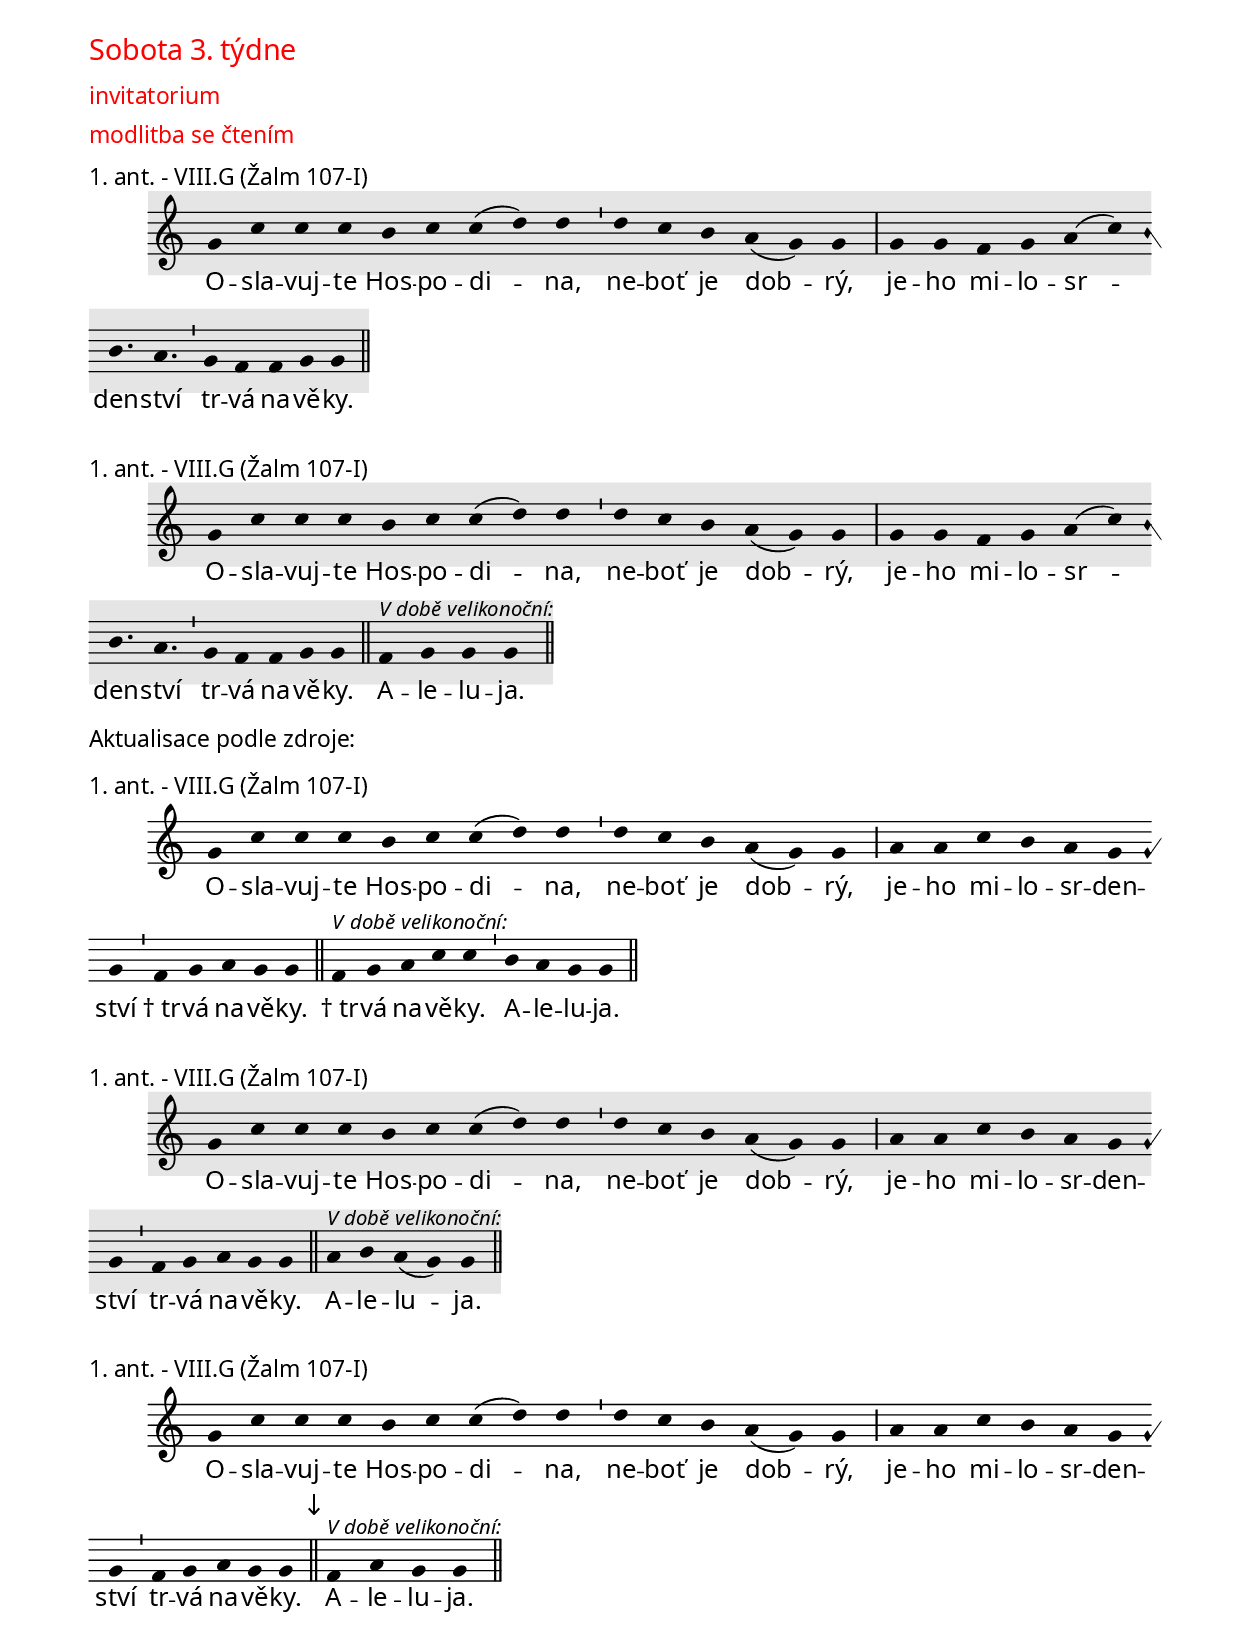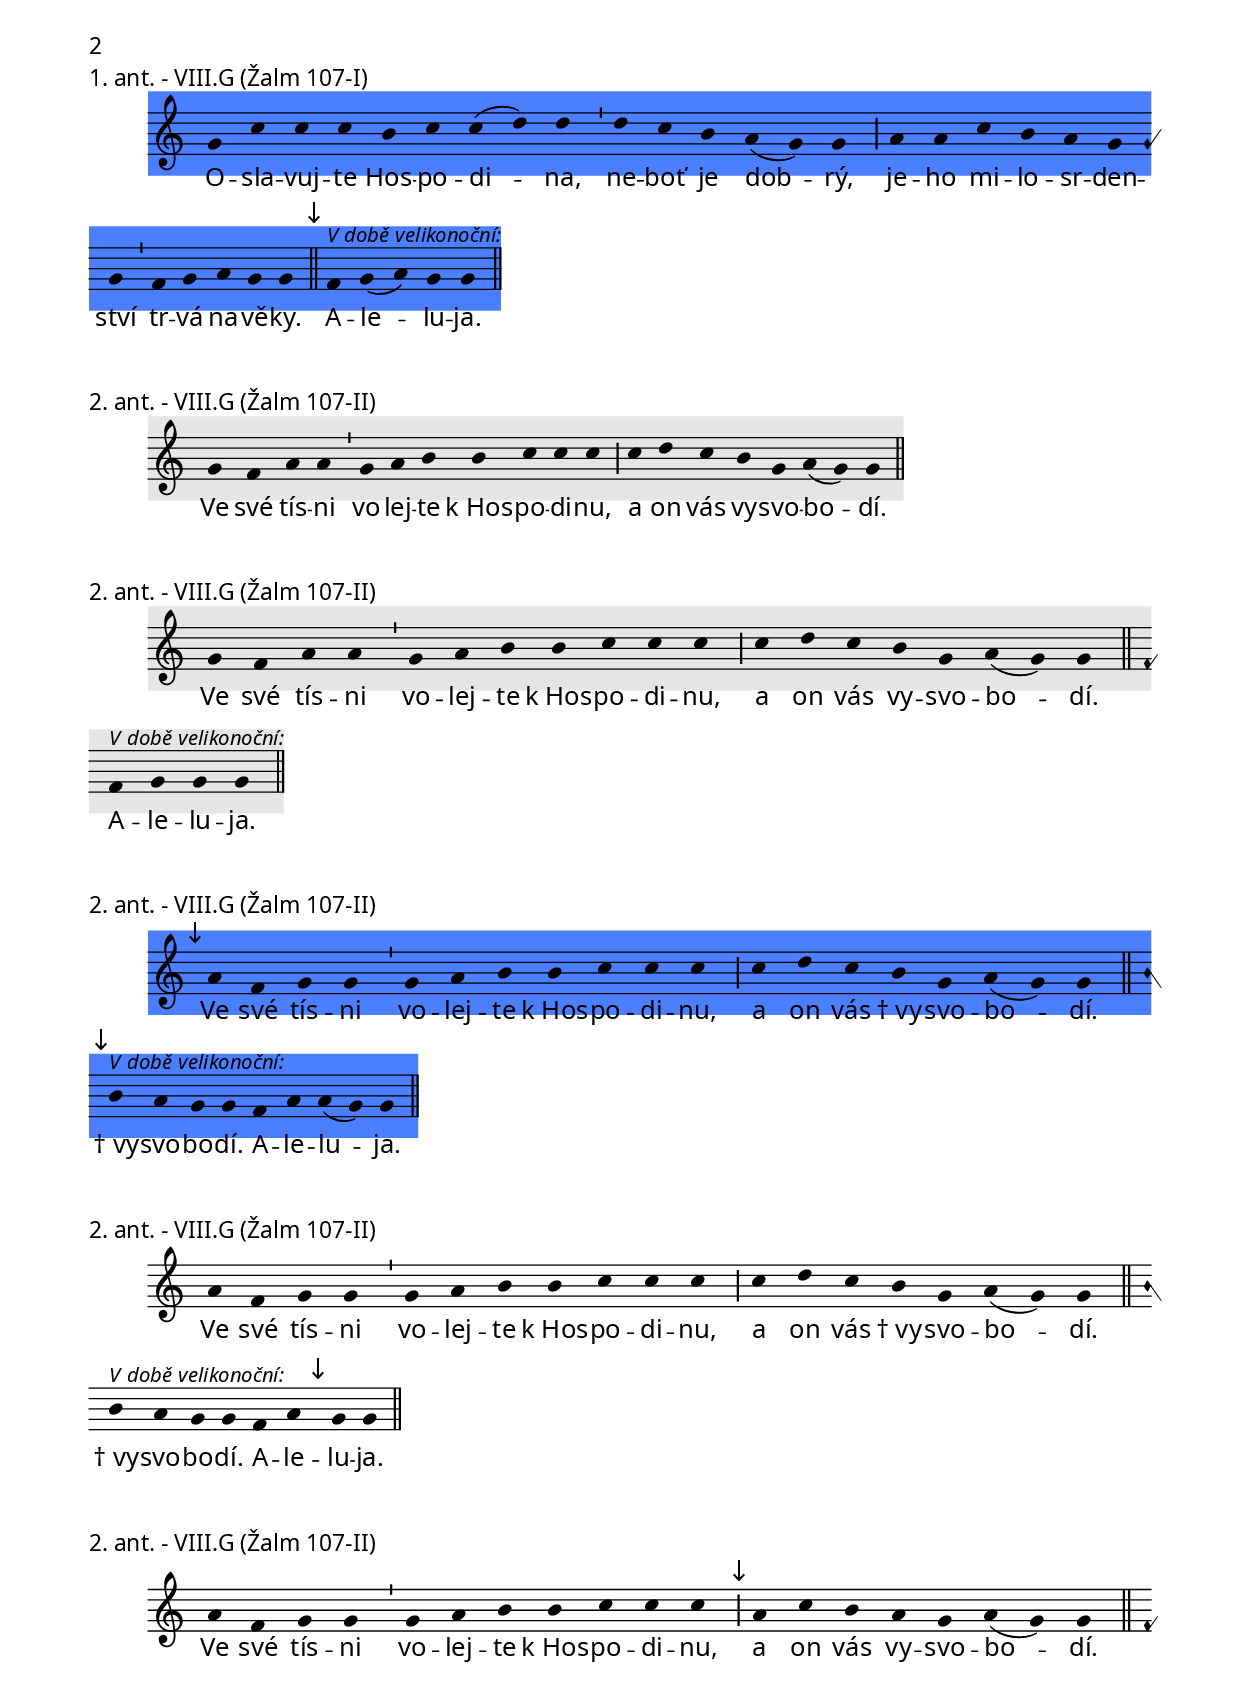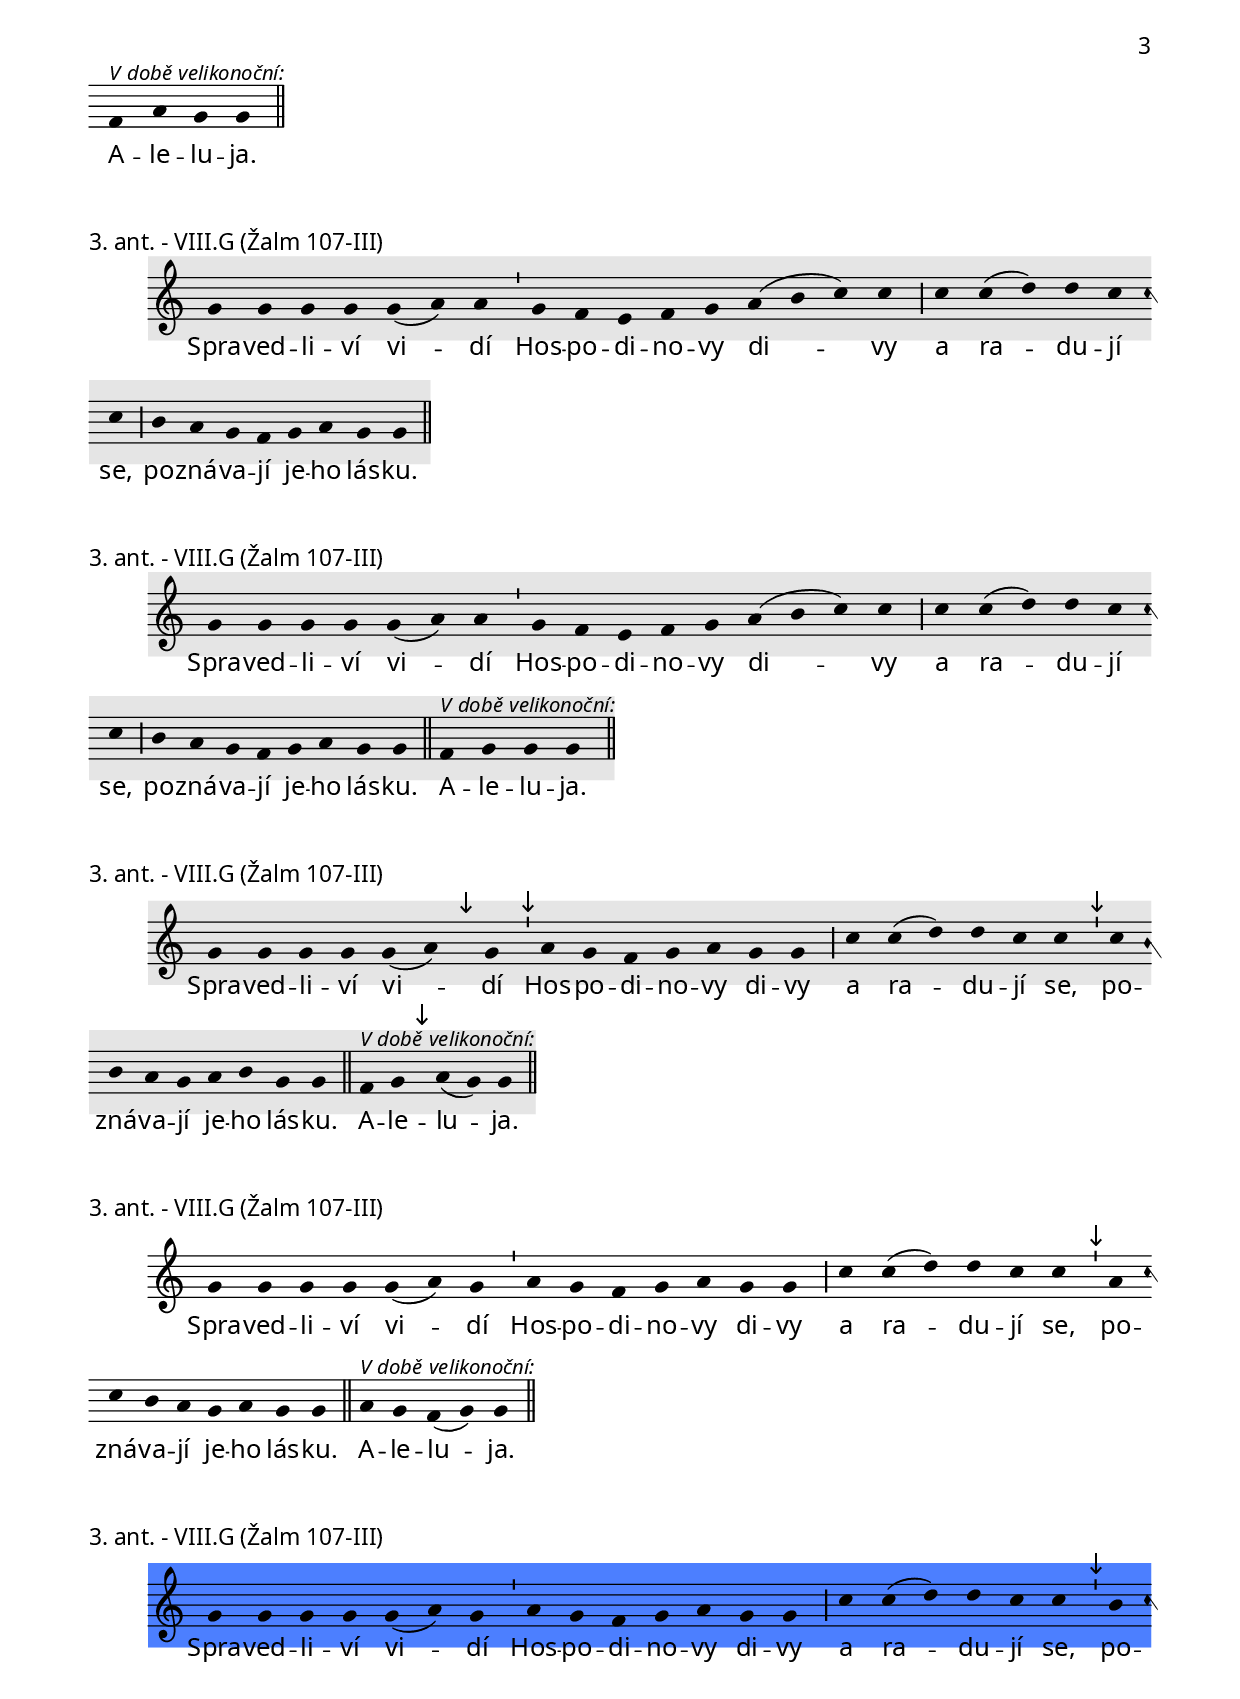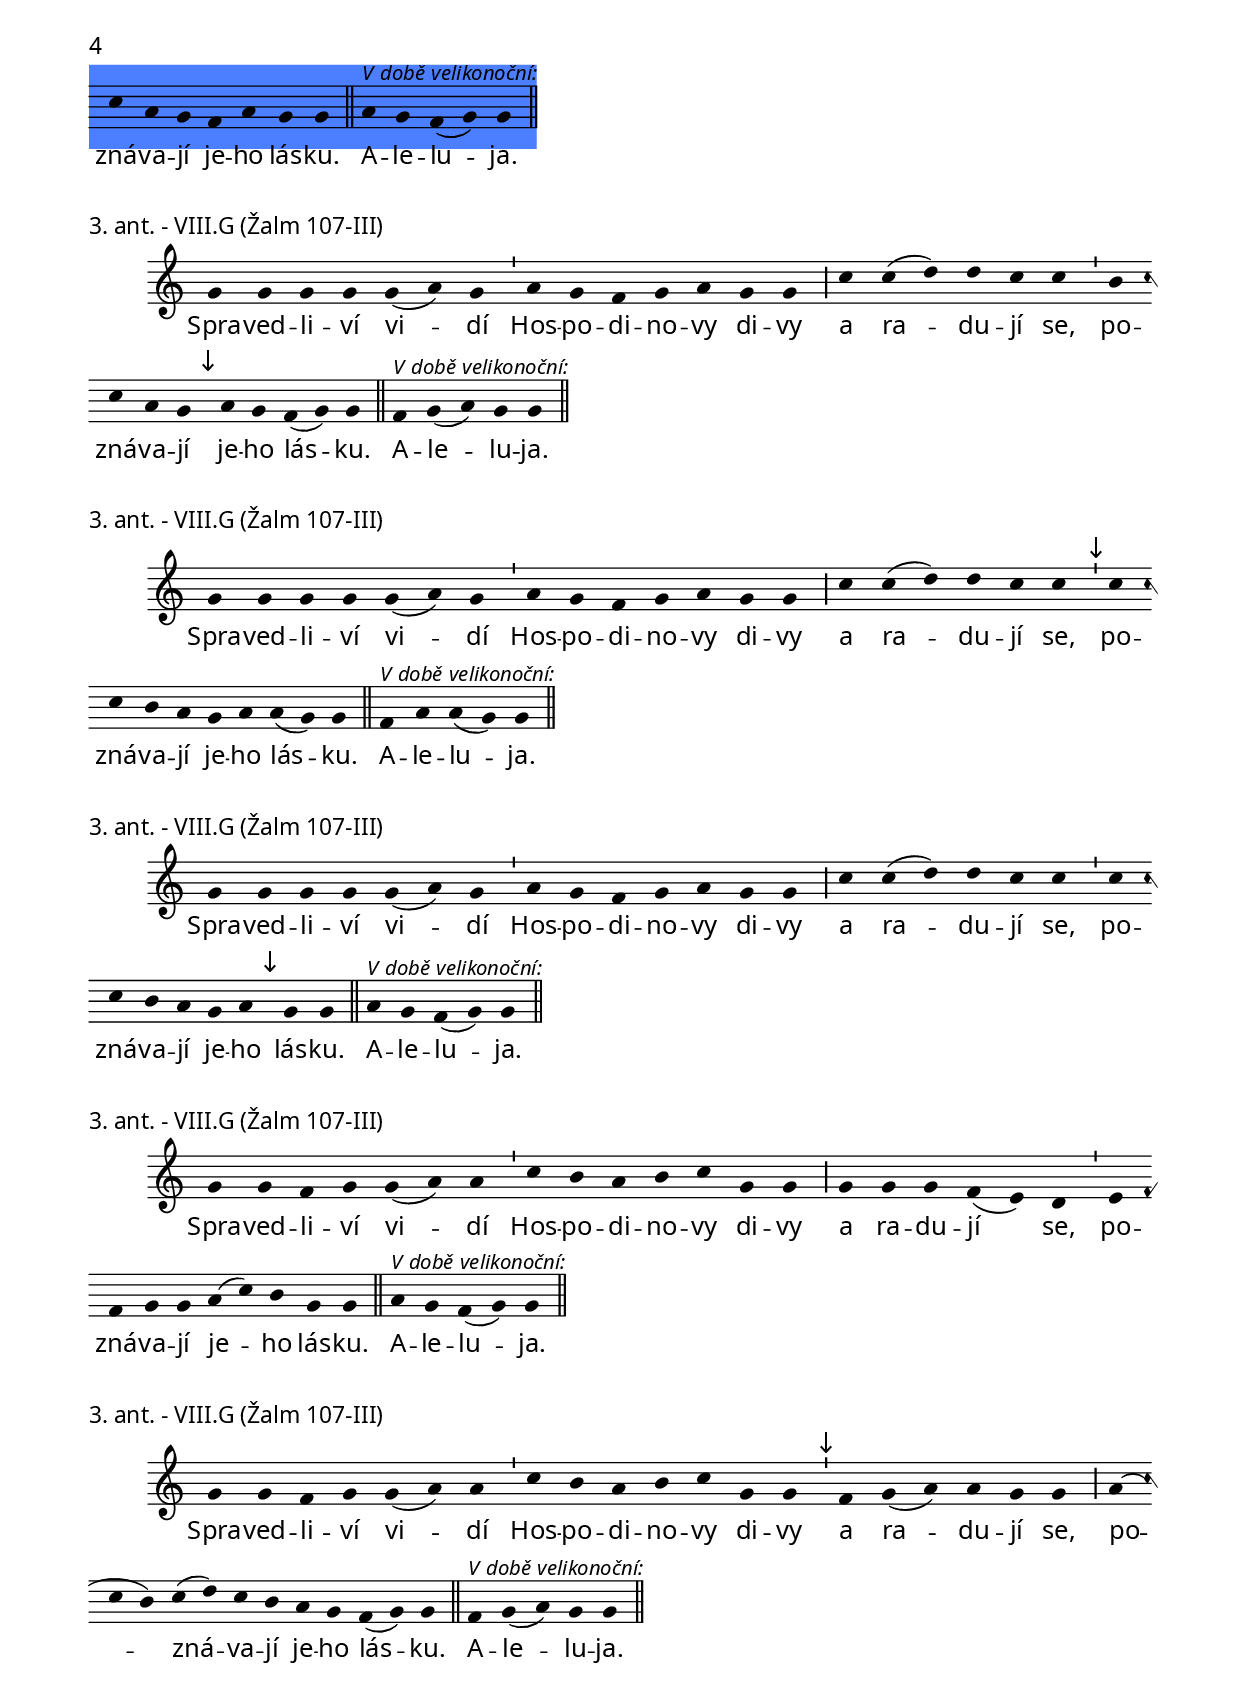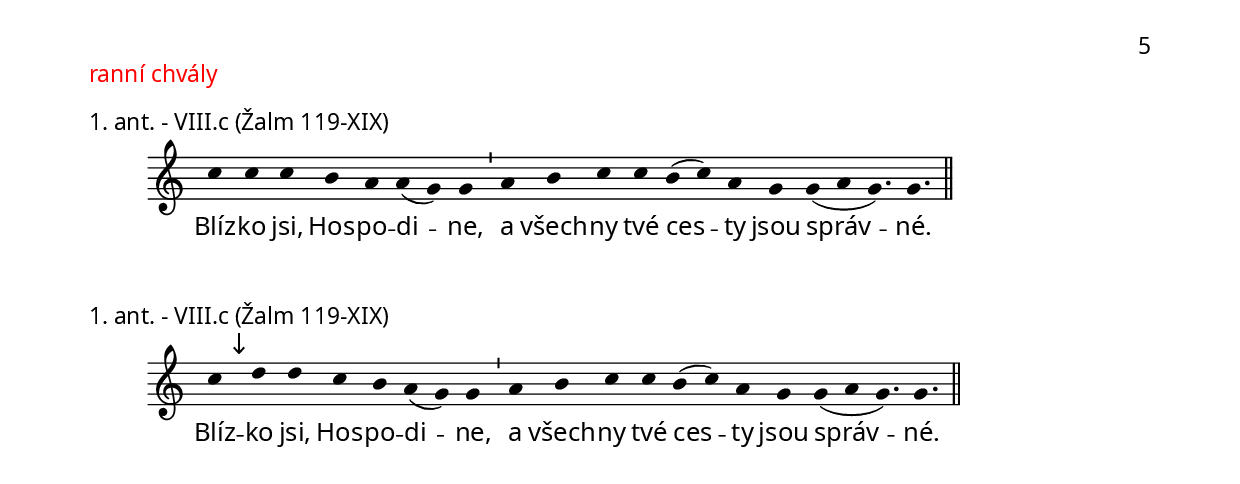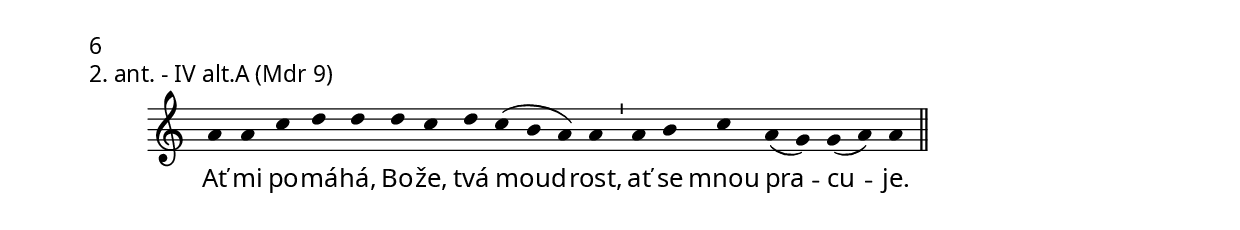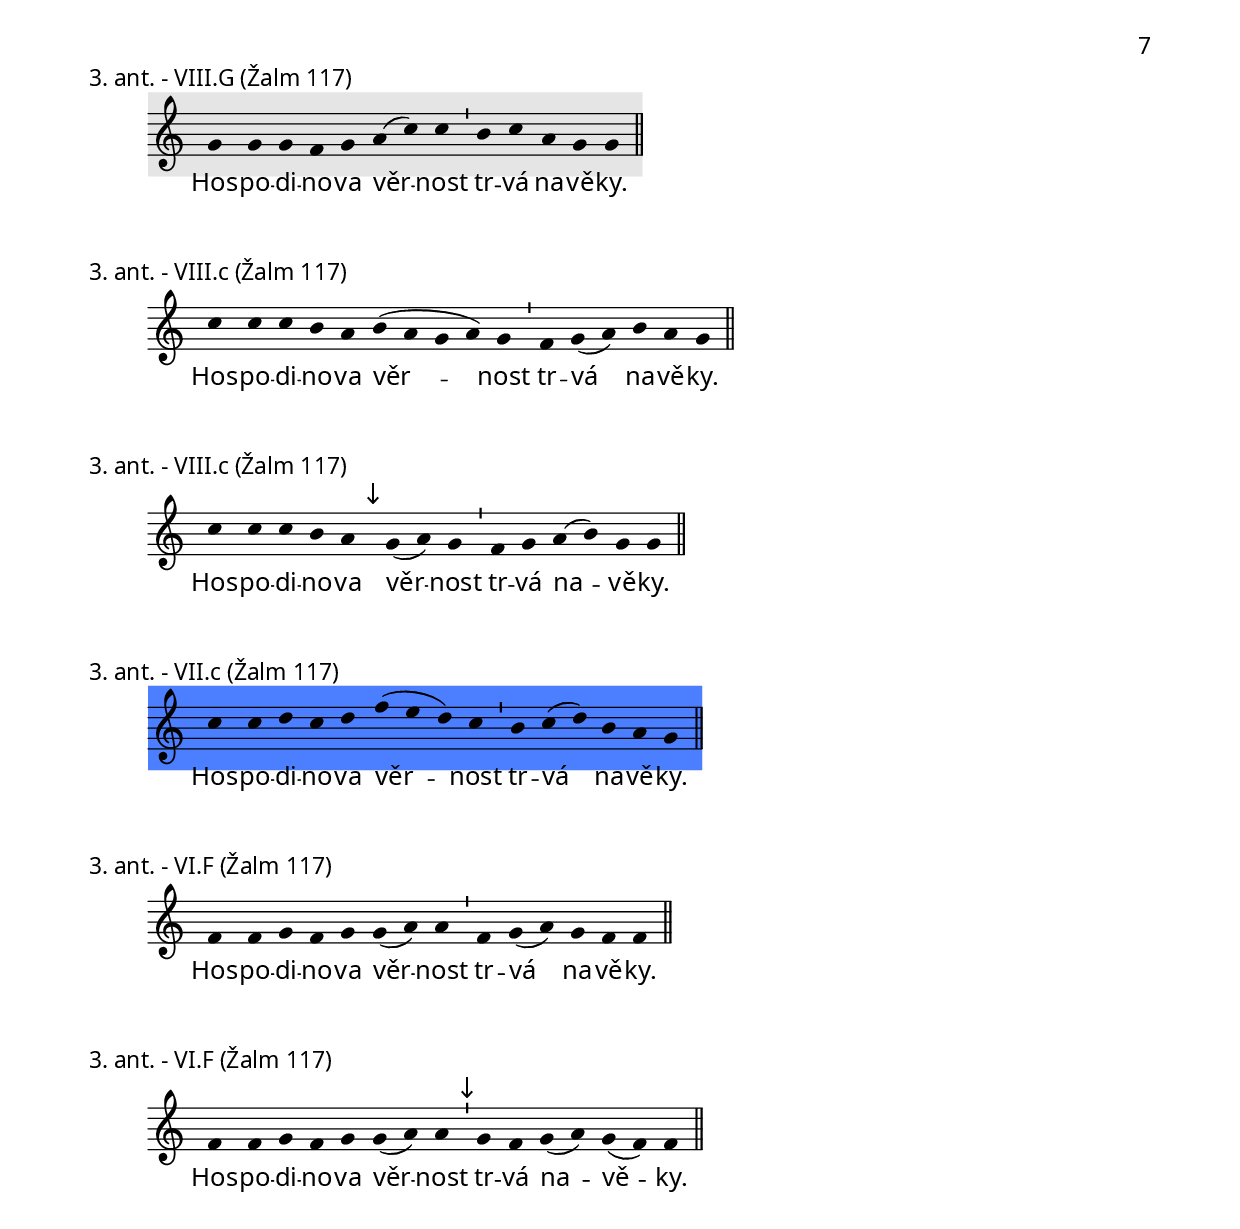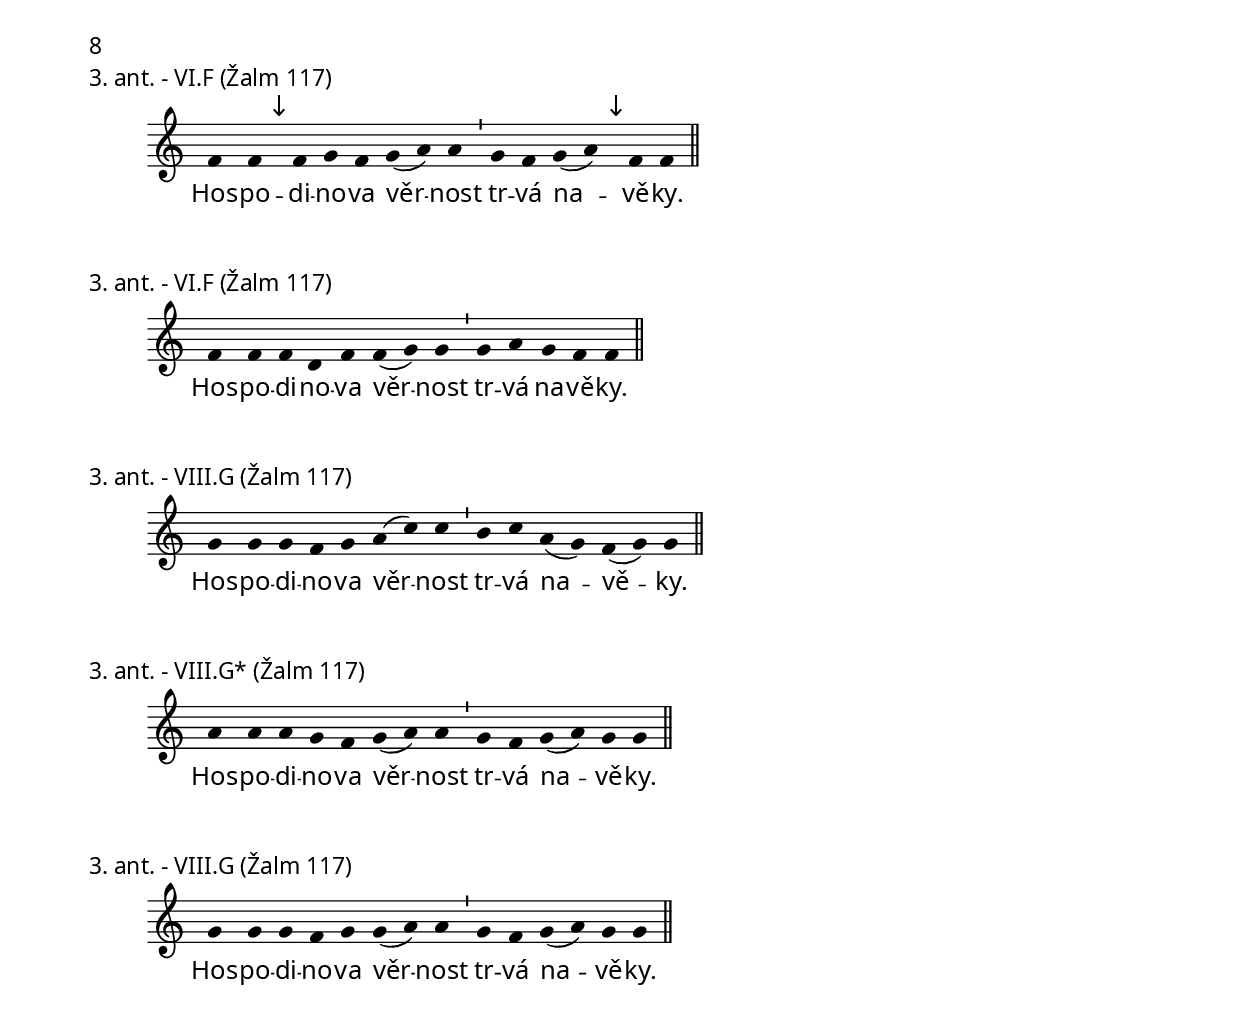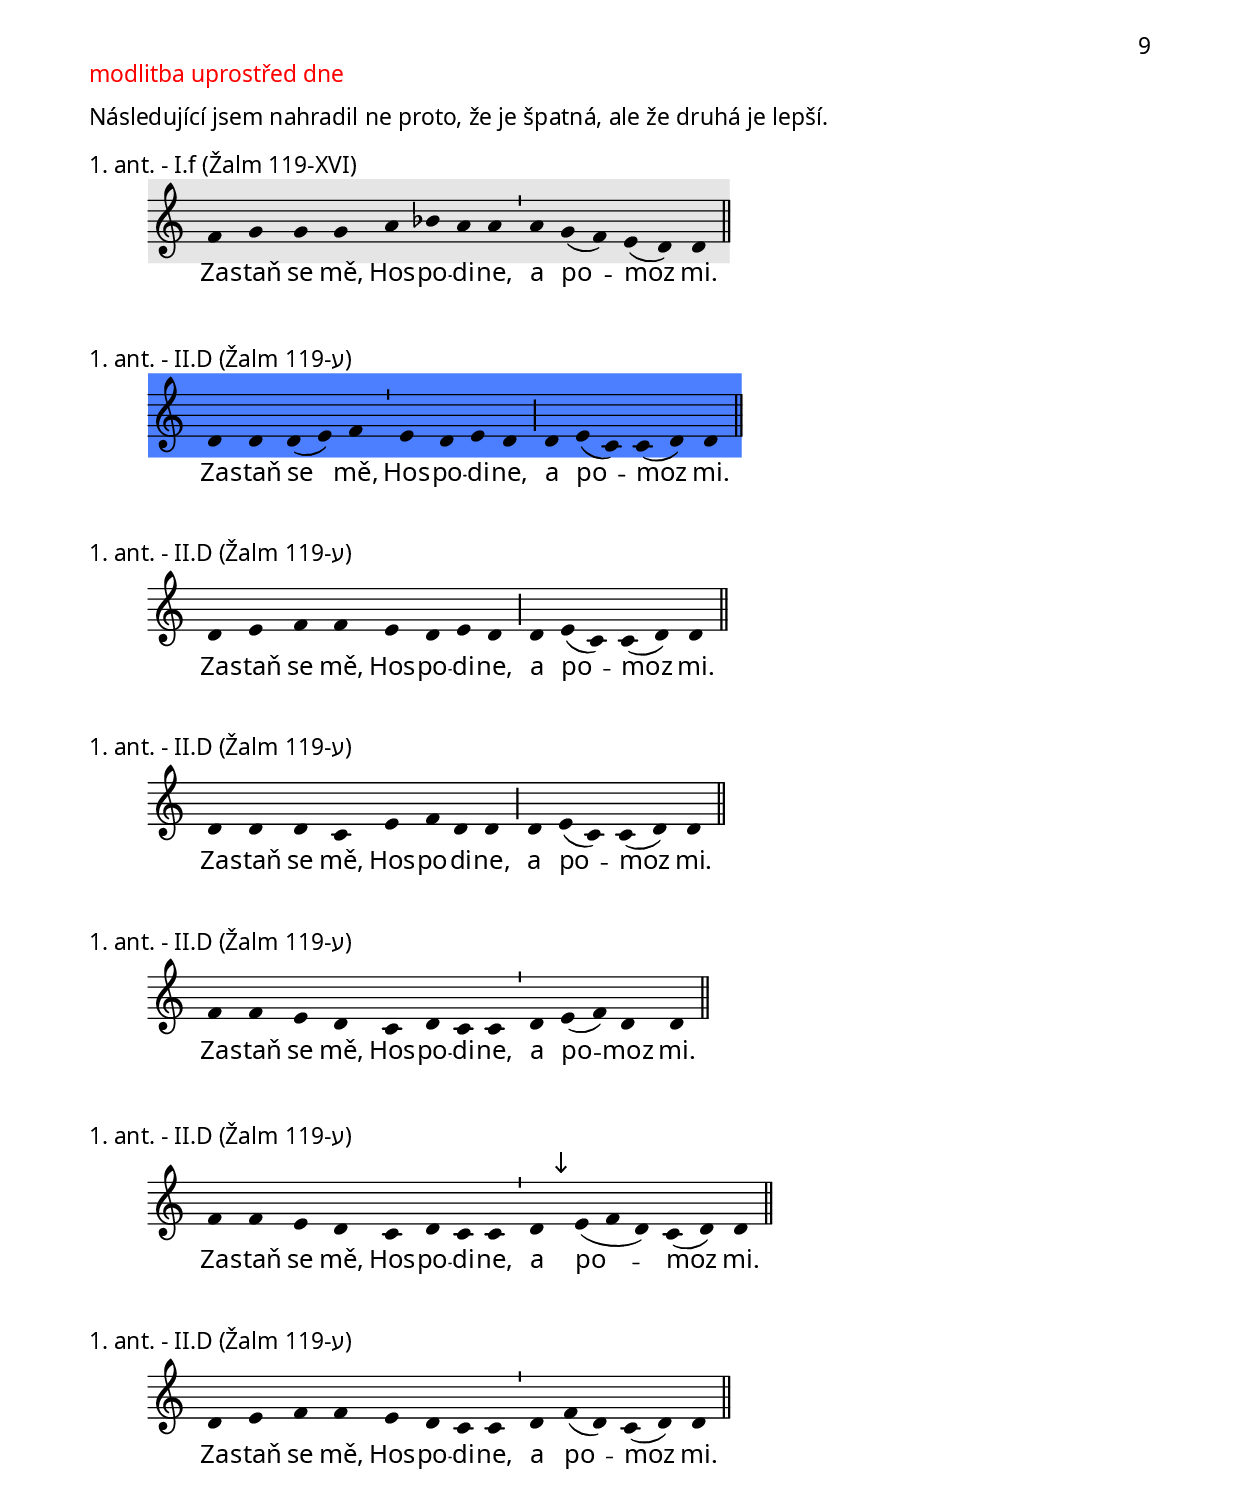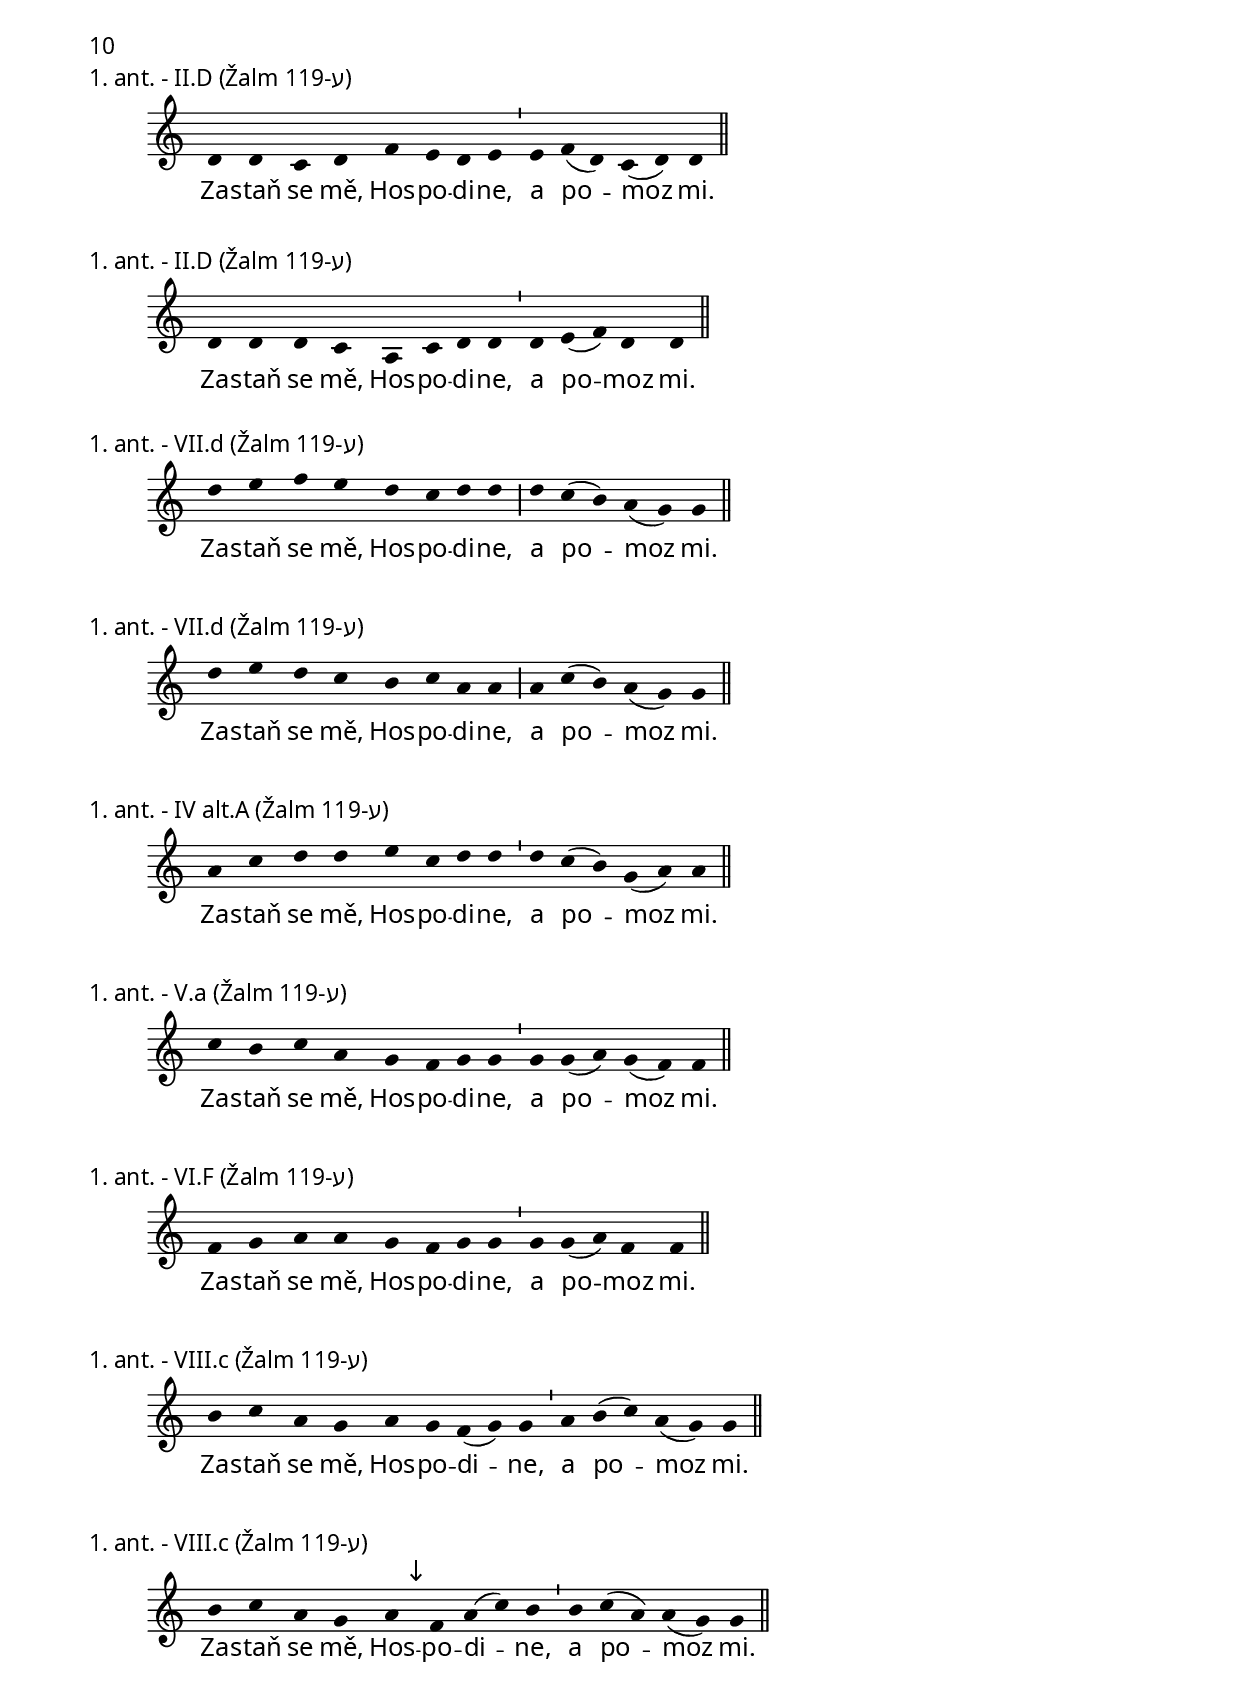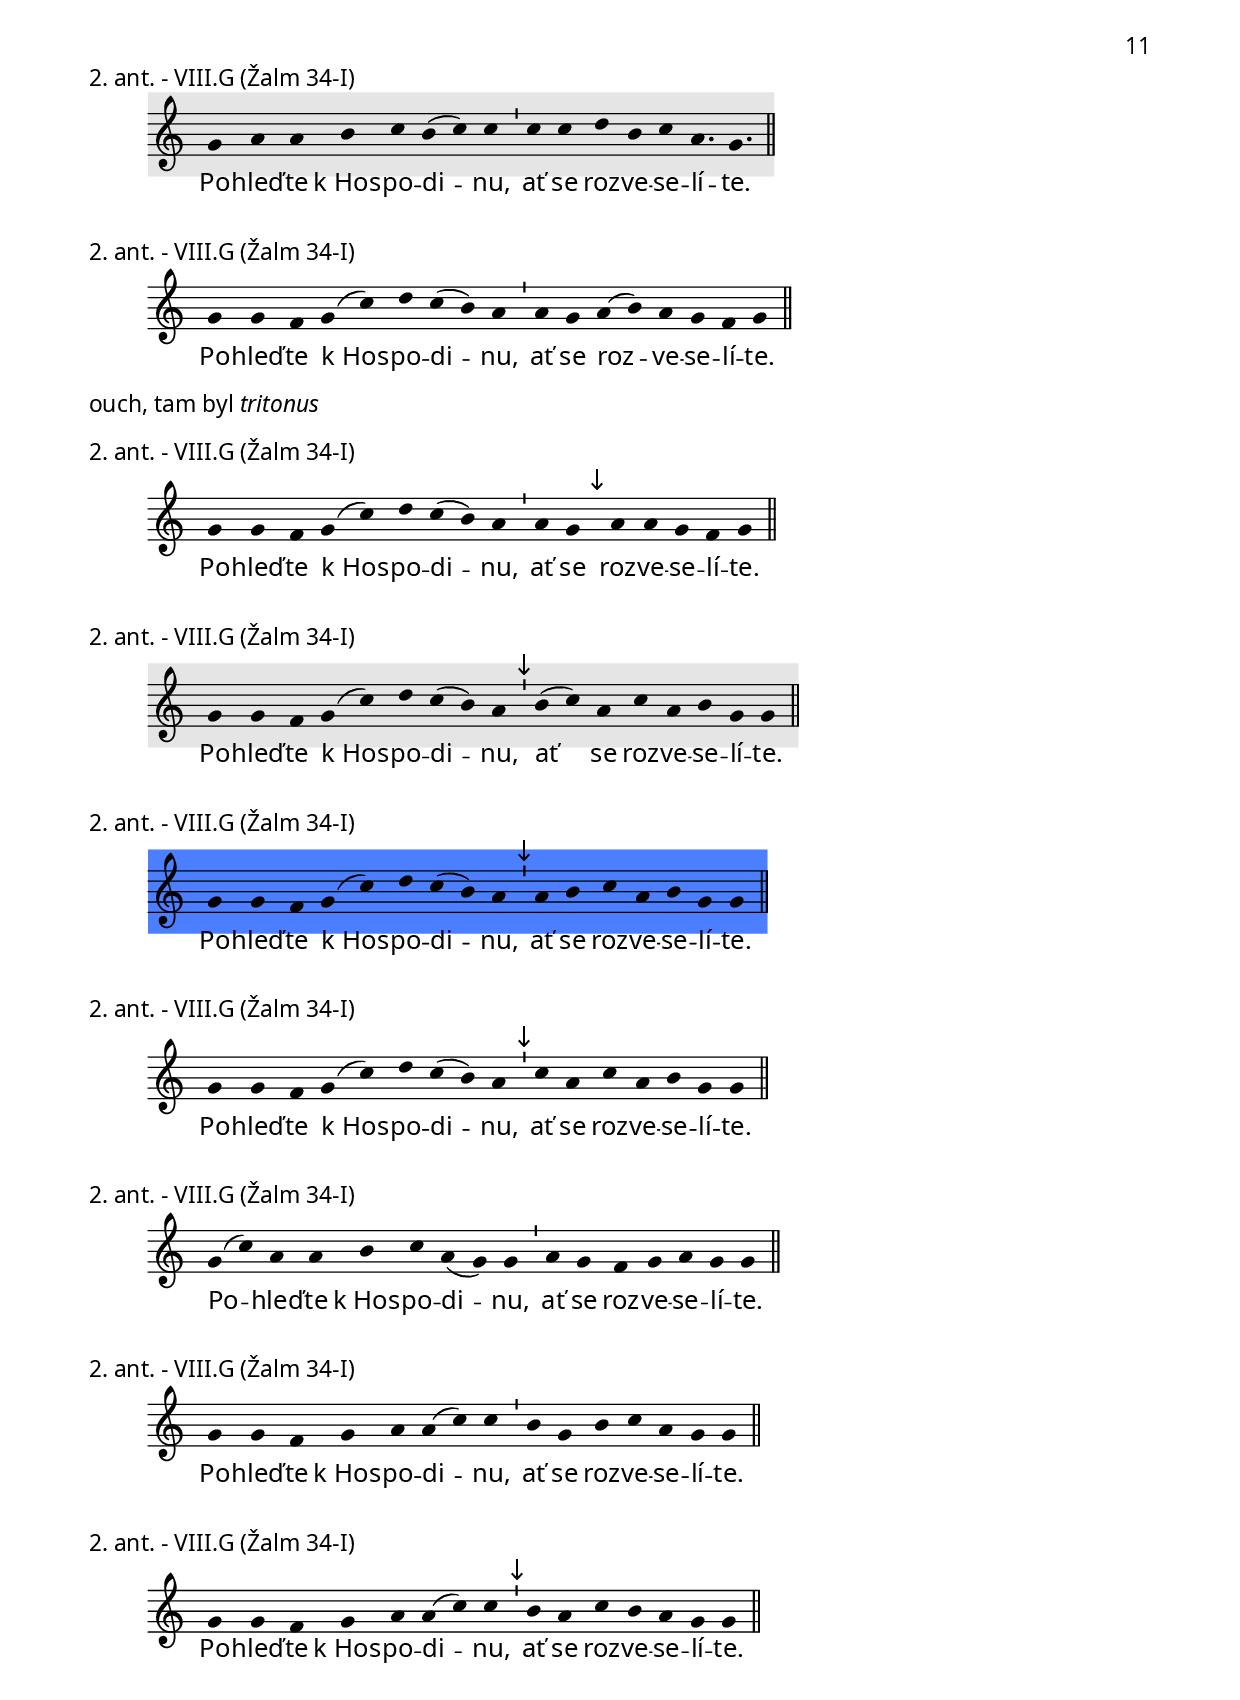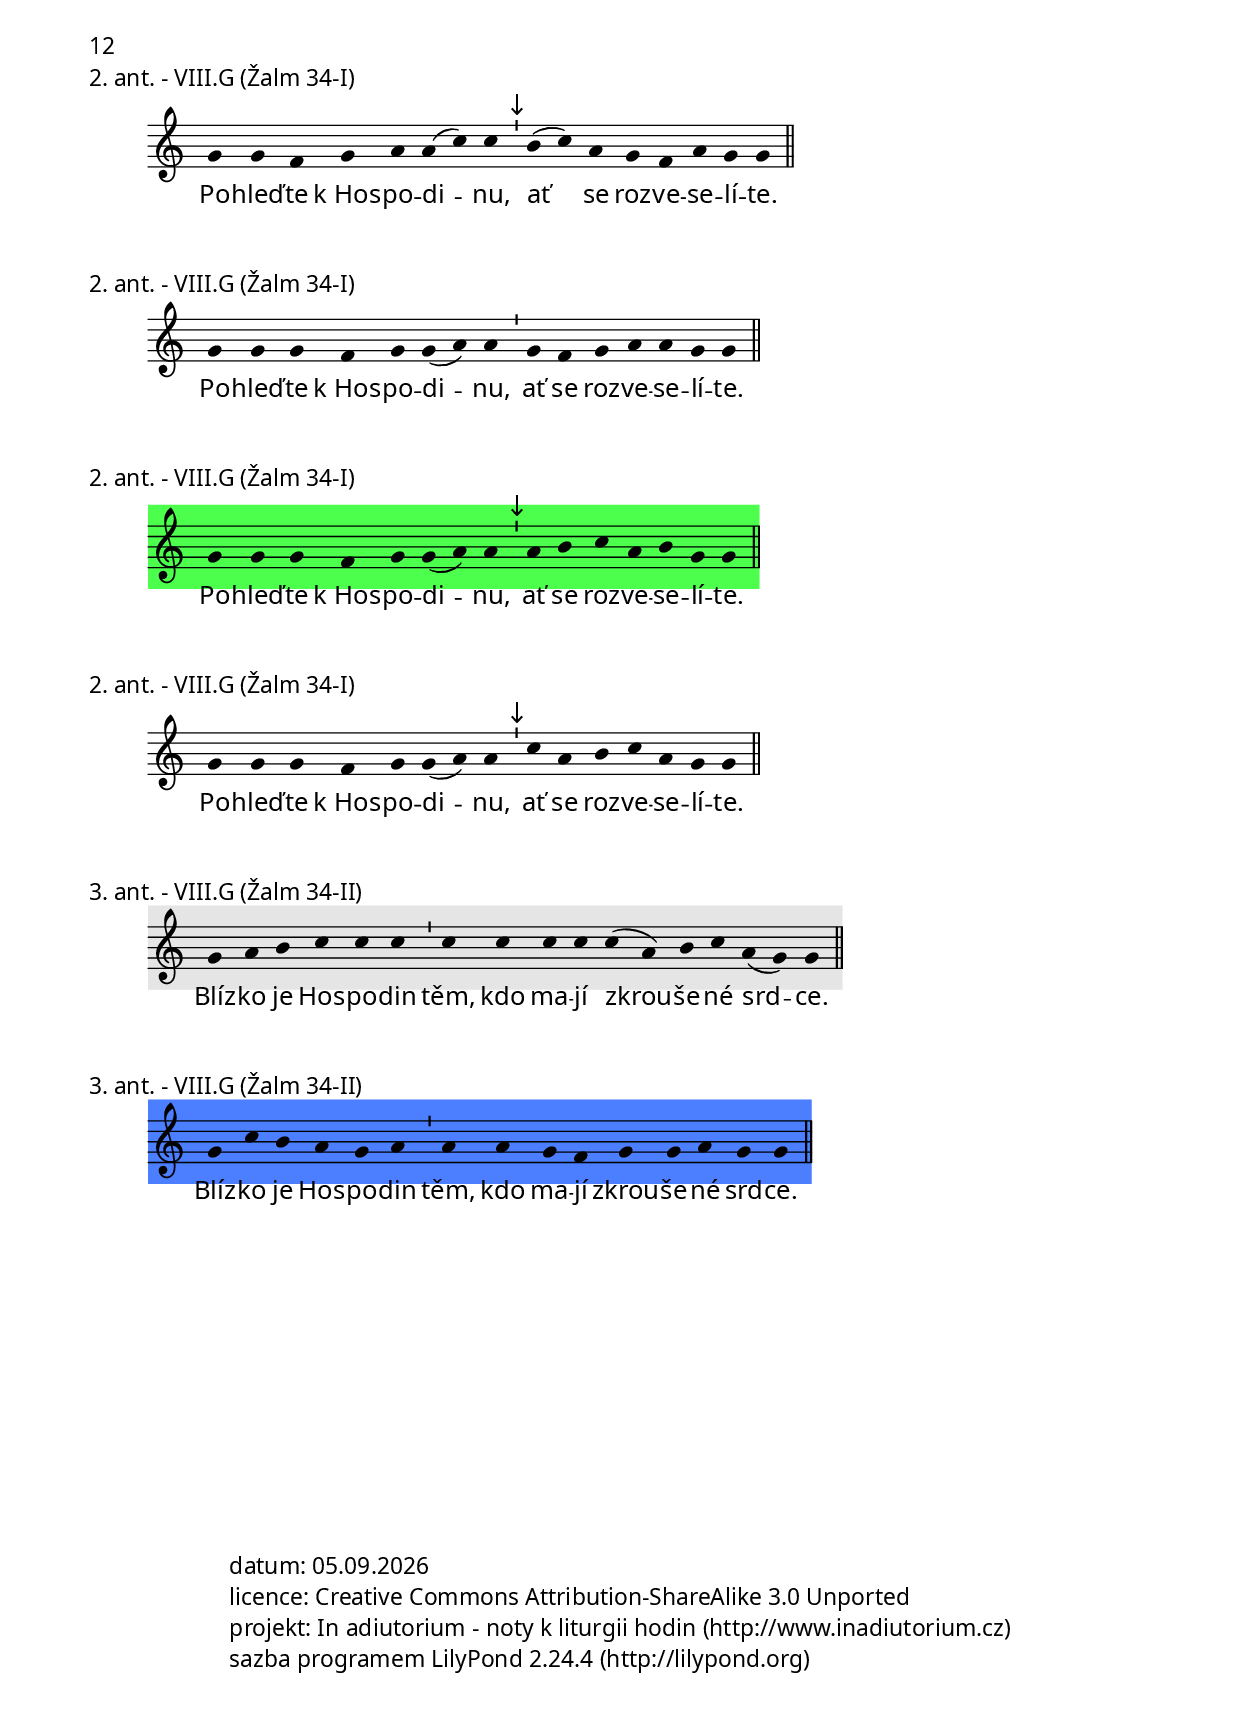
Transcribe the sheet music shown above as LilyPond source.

\include "../spolecne.ly"

\markup {\nadpisDen {Sobota 3. týdne}}

\markup {\nadpisHodinka {"invitatorium"}}

% \score { \tIsobotaInvitatorium }

\markup {\nadpisHodinka {"modlitba se čtením"}}

\score {
  \relative c'' {
    \zvyraznovacSedy
    \choralniRezim
    g4 c c c b c c( d) d \barMin d c b a( g) g \barMax
    g g f g a( c) b4. a \barMin g4 f f g g \barFinalis
  }
  \addlyrics {
    O -- sla -- vuj -- te Hos -- po -- di -- na,
    ne -- boť je dob -- rý,
    je -- ho mi -- lo -- sr -- den -- ství
    tr -- vá na -- vě -- ky.
  }
  \header {
    quid = "1. ant."
    modus = "VIII"
    differentia = "G"
    psalmus = "Žalm 107-I"
    id = ""
    fons = "žaltář, po 4.t., nešp., 1. ant."
    piece = \markup {\sestavTitulek}
  }
}

\score {
  \relative c'' {
    \zvyraznovacSedy
    \choralniRezim
    g4 c c c b c c( d) d \barMin d c b a( g) g \barMax
    g g f g a( c) b4. a \barMin g4 f f g g \barFinalis

    f^\rubrVelikAleluja g g g \barFinalis
  }
  \addlyrics {
    O -- sla -- vuj -- te Hos -- po -- di -- na,
    ne -- boť je dob -- rý,
    je -- ho mi -- lo -- sr -- den -- ství
    tr -- vá na -- vě -- ky.

    A -- le -- lu -- ja.
  }
  \header {
    quid = "1. ant."
    modus = "VIII"
    differentia = "G"
    psalmus = "Žalm 107-I"
    placet = "aktualisovat ze zdroje!"
    id = "mc-ant1"
    fons = "žaltář, po 4.t., nešp., 1. ant."
    fial = "antifony/tyden4_2pondeli.ly#ne-ant1?+aleluja"
    piece = \markup {\sestavTitulek}
  }
}

\markup{Aktualisace podle zdroje:}

\score {
  \relative c'' {
    \choralniRezim
    g4 c c c b c c( d) d \barMin
    d c b a( g) g \barMaior
    a a c b a g g \barMin
    f g a g g \barFinalis

    f^\rubrVelikAleluja g a c c \barMin
    b a g g \barFinalis
  }
  \addlyrics {
    O -- sla -- vuj -- te Hos -- po -- di -- na,
    ne -- boť je dob -- rý,
    je -- ho mi -- lo -- sr -- den -- ství
    \markup{\Dagger tr} -- vá na -- vě -- ky.

    \markup{\Dagger tr} -- vá na -- vě -- ky.
    A -- le -- lu -- ja.
  }
  \header {
    quid = "1. ant."
    modus = "VIII"
    differentia = "G"
    psalmus = "Žalm 107-I"
    id = "mc-ant1"
    fons = "žaltář, po 4.t., nešp., 1. ant."
    fial = "antifony/tyden4_2pondeli.ly#ne-ant1?+aleluja"
    piece = \markup {\sestavTitulek}
  }
}

\score {
  \relative c'' {
    \zvyraznovacSedy
    \choralniRezim
    g4 c c c b c c( d) d \barMin
    d c b a( g) g \barMaior
    a a c b a g g \barMin
    f g a g g \barFinalis

    a^\rubrVelikAleluja b a( g) g \barFinalis
  }
  \addlyrics {
    O -- sla -- vuj -- te Hos -- po -- di -- na,
    ne -- boť je dob -- rý,
    je -- ho mi -- lo -- sr -- den -- ství
    tr -- vá na -- vě -- ky.

    A -- le -- lu -- ja.
  }
  \header {
    quid = "1. ant."
    modus = "VIII"
    differentia = "G"
    psalmus = "Žalm 107-I"
    id = "mc-ant1"
    fons = "žaltář, po 4.t., nešp., 1. ant."
    fial = "antifony/tyden4_2pondeli.ly#ne-ant1?+aleluja"
    piece = \markup {\sestavTitulek}
  }
}

\score {
  \relative c'' {
    \choralniRezim
    g4 c c c b c c( d) d \barMin
    d c b a( g) g \barMaior
    a a c b a g g \barMin
    f g a g g \barFinalis

    \mark\sipka f^\rubrVelikAleluja a g g \barFinalis
  }
  \addlyrics {
    O -- sla -- vuj -- te Hos -- po -- di -- na,
    ne -- boť je dob -- rý,
    je -- ho mi -- lo -- sr -- den -- ství
    tr -- vá na -- vě -- ky.

    A -- le -- lu -- ja.
  }
  \header {
    quid = "1. ant."
    modus = "VIII"
    differentia = "G"
    psalmus = "Žalm 107-I"
    id = "mc-ant1"
    fons = "žaltář, po 4.t., nešp., 1. ant."
    fial = "antifony/tyden4_2pondeli.ly#ne-ant1?+aleluja"
    piece = \markup {\sestavTitulek}
  }
}

\score {
  \relative c'' {
    \zvyraznovacModry
    \choralniRezim
    g4 c c c b c c( d) d \barMin
    d c b a( g) g \barMaior
    a a c b a g g \barMin
    f g a g g \barFinalis

    \mark\sipka f^\rubrVelikAleluja g( a) g g \barFinalis
  }
  \addlyrics {
    O -- sla -- vuj -- te Hos -- po -- di -- na,
    ne -- boť je dob -- rý,
    je -- ho mi -- lo -- sr -- den -- ství
    tr -- vá na -- vě -- ky.

    A -- le -- lu -- ja.
  }
  \header {
    quid = "1. ant."
    modus = "VIII"
    differentia = "G"
    psalmus = "Žalm 107-I"
    id = "mc-ant1"
    fons = "žaltář, po 4.t., nešp., 1. ant."
    fial = "antifony/tyden4_2pondeli.ly#ne-ant1?+aleluja"
    piece = \markup {\sestavTitulek}
  }
}

\score {
  \relative c'' {
    \zvyraznovacSedy
    \choralniRezim
    g4 f a a \barMin g a b b c c c \barMaior
    c d c b g a( g) g \barFinalis
  }
  \addlyrics {
    Ve své tís -- ni vo -- lej -- te k_Hos -- po -- di -- nu,
    a on vás vy -- svo -- bo -- dí.
  }
  \header {
    quid = "2. ant."
    modus = "VIII"
    differentia = "G"
    psalmus = "Žalm 107-II"
    id = ""
    piece = \markup {\sestavTitulek}
  }
}

\score {
  \relative c'' {
    \zvyraznovacSedy
    \choralniRezim
    g4 f a a \barMin g a b b c c c \barMaior
    c d c b g a( g) g \barFinalis

    f^\rubrVelikAleluja g g g \barFinalis
  }
  \addlyrics {
    Ve své tís -- ni vo -- lej -- te k_Hos -- po -- di -- nu,
    a on vás vy -- svo -- bo -- dí.

    A -- le -- lu -- ja.
  }
  \header {
    quid = "2. ant."
    modus = "VIII"
    differentia = "G"
    psalmus = "Žalm 107-II"
    placet = "lepší aleluja"
    id = "mc-ant2"
    piece = \markup {\sestavTitulek}
  }
}

\score {
  \relative c'' {
    \zvyraznovacModry
    \choralniRezim
    \mark\sipka a f g g \barMin g a b b c c c \barMaior
    c d c
    b g a( g) g \barFinalis

    \mark\sipka b^\rubrVelikAleluja a g g f a a( g) g \barFinalis
  }
  \addlyrics {
    Ve své tís -- ni vo -- lej -- te k_Hos -- po -- di -- nu,
    a on vás
    \markup{\Dagger vy} -- svo -- bo -- dí.

    \markup{\Dagger vy} -- svo -- bo -- dí.
    A -- le -- lu -- ja.
  }
  \header {
    quid = "2. ant."
    modus = "VIII"
    differentia = "G"
    psalmus = "Žalm 107-II"
    id = "mc-ant2"
    piece = \markup {\sestavTitulek}
  }
}

\score {
  \relative c'' {
    \choralniRezim
    a f g g \barMin g a b b c c c \barMaior
    c d c
    b g a( g) g \barFinalis

    b^\rubrVelikAleluja a g g f a \mark\sipka g g \barFinalis
  }
  \addlyrics {
    Ve své tís -- ni vo -- lej -- te k_Hos -- po -- di -- nu,
    a on vás
    \markup{\Dagger vy} -- svo -- bo -- dí.

    \markup{\Dagger vy} -- svo -- bo -- dí.
    A -- le -- lu -- ja.
  }
  \header {
    quid = "2. ant."
    modus = "VIII"
    differentia = "G"
    psalmus = "Žalm 107-II"
    id = "mc-ant2"
    piece = \markup {\sestavTitulek}
  }
}

\score {
  \relative c'' {
    \choralniRezim
    a f g g \barMin g a b b c c c \barMaior
    \mark\sipka a c b a g a( g) g \barFinalis

    f^\rubrVelikAleluja a g g \barFinalis
  }
  \addlyrics {
    Ve své tís -- ni vo -- lej -- te k_Hos -- po -- di -- nu,
    a on vás vy -- svo -- bo -- dí.

    A -- le -- lu -- ja.
  }
  \header {
    quid = "2. ant."
    modus = "VIII"
    differentia = "G"
    psalmus = "Žalm 107-II"
    id = "mc-ant2"
    piece = \markup {\sestavTitulek}
  }
}

\score {
  \relative c'' {
    \zvyraznovacSedy
    \choralniRezim
    g4 g g g g( a) a \barMin g f e f g a( b c) c \barMaior
    c c( d) d c c \barMaior
    b a g f g a g g \barFinalis
  }
  \addlyrics {
    Spra -- ved -- li -- ví vi -- dí
    Hos -- po -- di -- no -- vy di -- vy
    a ra -- du -- jí se,
    po -- zná -- va -- jí je -- ho lás -- ku.
  }
  \header {
    quid = "3. ant."
    modus = "VIII"
    differentia = "G"
    psalmus = "Žalm 107-III"
    id = ""
    piece = \markup {\sestavTitulek}
  }
}

\score {
  \relative c'' {
    \zvyraznovacSedy
    \choralniRezim
    g4 g g g g( a) a \barMin g f e f g a( b c) c \barMaior
    c c( d) d c c \barMaior
    b a g f g a g g \barFinalis

    f^\rubrVelikAleluja g g g \barFinalis
  }
  \addlyrics {
    Spra -- ved -- li -- ví vi -- dí
    Hos -- po -- di -- no -- vy di -- vy
    a ra -- du -- jí se,
    po -- zná -- va -- jí je -- ho lás -- ku.

    A -- le -- lu -- ja.
  }
  \header {
    quid = "3. ant."
    modus = "VIII"
    differentia = "G"
    psalmus = "Žalm 107-III"
    placet = "lepší aleluja"
    id = "mc-ant3"
    piece = \markup {\sestavTitulek}
  }
}

\score {
  \relative c'' {
    \zvyraznovacSedy
    \choralniRezim
    g4 g g g g( a) \mark\sipka g \barMin
    \mark\sipka a g f g a g g \barMaior
    c c( d) d c c \barMin
    \mark\sipka c b a g a b g g \barFinalis

    f^\rubrVelikAleluja g \mark\sipka a( g) g \barFinalis
  }
  \addlyrics {
    Spra -- ved -- li -- ví vi -- dí
    Hos -- po -- di -- no -- vy di -- vy
    a ra -- du -- jí se,
    po -- zná -- va -- jí je -- ho lás -- ku.

    A -- le -- lu -- ja.
  }
  \header {
    quid = "3. ant."
    modus = "VIII"
    differentia = "G"
    psalmus = "Žalm 107-III"
    placet = "nasazení _poznávají_ je pochybné"
    id = "mc-ant3"
    piece = \markup {\sestavTitulek}
  }
}

\score {
  \relative c'' {
    \choralniRezim
    g4 g g g g( a) g \barMin
    a g f g a g g \barMaior
    c c( d) d c c \barMin
    \mark\sipka a c b a g a g g \barFinalis

    a^\rubrVelikAleluja g f( g) g \barFinalis
  }
  \addlyrics {
    Spra -- ved -- li -- ví vi -- dí
    Hos -- po -- di -- no -- vy di -- vy
    a ra -- du -- jí se,
    po -- zná -- va -- jí je -- ho lás -- ku.

    A -- le -- lu -- ja.
  }
  \header {
    quid = "3. ant."
    modus = "VIII"
    differentia = "G"
    psalmus = "Žalm 107-III"
    id = "mc-ant3"
    piece = \markup {\sestavTitulek}
  }
}

\score {
  \relative c'' {
    \zvyraznovacModry
    \choralniRezim
    g4 g g g g( a) g \barMin
    a g f g a g g \barMaior
    c c( d) d c c \barMin
    \mark\sipka b c a g f a g g \barFinalis

    a^\rubrVelikAleluja g f( g) g \barFinalis
  }
  \addlyrics {
    Spra -- ved -- li -- ví vi -- dí
    Hos -- po -- di -- no -- vy di -- vy
    a ra -- du -- jí se,
    po -- zná -- va -- jí je -- ho lás -- ku.

    A -- le -- lu -- ja.
  }
  \header {
    quid = "3. ant."
    modus = "VIII"
    differentia = "G"
    psalmus = "Žalm 107-III"
    id = "mc-ant3"
    piece = \markup {\sestavTitulek}
  }
}

\score {
  \relative c'' {
    \choralniRezim
    g4 g g g g( a) g \barMin
    a g f g a g g \barMaior
    c c( d) d c c \barMin
    b c a g \mark\sipka a g f( g) g \barFinalis

    f^\rubrVelikAleluja g( a) g g \barFinalis
  }
  \addlyrics {
    Spra -- ved -- li -- ví vi -- dí
    Hos -- po -- di -- no -- vy di -- vy
    a ra -- du -- jí se,
    po -- zná -- va -- jí je -- ho lás -- ku.

    A -- le -- lu -- ja.
  }
  \header {
    quid = "3. ant."
    modus = "VIII"
    differentia = "G"
    psalmus = "Žalm 107-III"
    id = "mc-ant3"
    piece = \markup {\sestavTitulek}
  }
}

\score {
  \relative c'' {
    \choralniRezim
    g4 g g g g( a) g \barMin
    a g f g a g g \barMaior
    c c( d) d c c \barMin
    \mark\sipka c c b a g a a( g) g \barFinalis

    f^\rubrVelikAleluja a a( g) g \barFinalis
  }
  \addlyrics {
    Spra -- ved -- li -- ví vi -- dí
    Hos -- po -- di -- no -- vy di -- vy
    a ra -- du -- jí se,
    po -- zná -- va -- jí je -- ho lás -- ku.

    A -- le -- lu -- ja.
  }
  \header {
    quid = "3. ant."
    modus = "VIII"
    differentia = "G"
    psalmus = "Žalm 107-III"
    id = "mc-ant3"
    piece = \markup {\sestavTitulek}
  }
}

\score {
  \relative c'' {
    \choralniRezim
    g4 g g g g( a) g \barMin
    a g f g a g g \barMaior
    c c( d) d c c \barMin
    c c b a g a \mark\sipka g g \barFinalis

    a^\rubrVelikAleluja g f( g) g \barFinalis
  }
  \addlyrics {
    Spra -- ved -- li -- ví vi -- dí
    Hos -- po -- di -- no -- vy di -- vy
    a ra -- du -- jí se,
    po -- zná -- va -- jí je -- ho lás -- ku.

    A -- le -- lu -- ja.
  }
  \header {
    quid = "3. ant."
    modus = "VIII"
    differentia = "G"
    psalmus = "Žalm 107-III"
    id = "mc-ant3"
    piece = \markup {\sestavTitulek}
  }
}

\score {
  \relative c'' {
    \choralniRezim
    g4 g f g g( a) a \barMin
    c b a b c g g \barMaior
    g g g f( e) d \barMin
    e f g g a( c) b g g \barFinalis

    a^\rubrVelikAleluja g f( g) g \barFinalis
  }
  \addlyrics {
    Spra -- ved -- li -- ví vi -- dí
    Hos -- po -- di -- no -- vy di -- vy
    a ra -- du -- jí se,
    po -- zná -- va -- jí je -- ho lás -- ku.

    A -- le -- lu -- ja.
  }
  \header {
    quid = "3. ant."
    modus = "VIII"
    differentia = "G"
    psalmus = "Žalm 107-III"
    id = "mc-ant3"
    piece = \markup {\sestavTitulek}
  }
}

\score {
  \relative c'' {
    \choralniRezim
    g4 g f g g( a) a \barMin
    c b a b c g g \barMin
    \mark\sipka f g( a) a g g \barMaior
    a( c b) c( d) c b a g f( g) g \barFinalis

    f^\rubrVelikAleluja g( a) g g \barFinalis
  }
  \addlyrics {
    Spra -- ved -- li -- ví vi -- dí
    Hos -- po -- di -- no -- vy di -- vy
    a ra -- du -- jí se,
    po -- zná -- va -- jí je -- ho lás -- ku.

    A -- le -- lu -- ja.
  }
  \header {
    quid = "3. ant."
    modus = "VIII"
    differentia = "G"
    psalmus = "Žalm 107-III"
    id = "mc-ant3"
    piece = \markup {\sestavTitulek}
  }
}

\pageBreak

\markup {\nadpisHodinka {"ranní chvály"}}

\score {
  \relative c'' {
    \choralniRezim
    c4 c c b a a( g) g \barMin
    a b c c b( c) a g g( a g4.) g \barFinalis
  }
  \addlyrics {
    Blíz -- ko jsi, Hos -- po -- di -- ne,
    a všech -- ny tvé ces -- ty jsou správ -- né.
  }
  \header {
    quid = "1. ant."
    modus = "VIII"
    differentia = "c"
    psalmus = "Žalm 119-XIX"
    id = "rch-ant1"
    piece = \markup {\sestavTitulek}
  }
}

\score {
  \relative c'' {
    \choralniRezim
    c4 \mark\sipka d d c b a( g) g \barMin
    a b c c b( c) a g g( a g4.) g \barFinalis
  }
  \addlyrics {
    Blíz -- ko jsi, Hos -- po -- di -- ne,
    a všech -- ny tvé ces -- ty jsou správ -- né.
  }
  \header {
    quid = "1. ant."
    modus = "VIII"
    differentia = "c"
    psalmus = "Žalm 119-XIX"
    id = "rch-ant1"
    piece = \markup {\sestavTitulek}
  }
}

\pageBreak

\score {
  \relative c'' {
    \choralniRezim
    a4 a c d d d c d c( b a) a \barMin a b c a( g) g( a) a \barFinalis
  }
  \addlyrics {
    Ať mi po -- má -- há, Bo -- že, tvá moud -- rost,
    ať se mnou pra -- cu -- je.
  }
  \header {
    quid = "2. ant."
    modus = "IV alt"
    differentia = "A"
    psalmus = "Mdr 9"
    id = "rch-ant2"
    piece = \markup {\sestavTitulek}
  }
}

\pageBreak

\score {
  \relative c'' {
    \zvyraznovacSedy
    \choralniRezim
    g4 g g f g a( c) c \barMin b c a g g \barFinalis
  }
  \addlyrics {
    Hos -- po -- di -- no -- va věr -- nost tr -- vá na -- vě -- ky.
  }
  \header {
    quid = "3. ant."
    modus = "VIII"
    differentia = "G"
    psalmus = "Žalm 117"
    id = "rch-ant3"
    piece = \markup {\sestavTitulek}
  }
}

\score {
  \relative c'' {
    \choralniRezim
    c4 c c b a b( a g a) g \barMin
    f g( a) b a g \barFinalis
  }
  \addlyrics {
    Hos -- po -- di -- no -- va věr -- nost
    tr -- vá na -- vě -- ky.
  }
  \header {
    quid = "3. ant."
    modus = "VIII"
    differentia = "c"
    psalmus = "Žalm 117"
    id = "rch-ant3"
    piece = \markup {\sestavTitulek}
  }
}

\score {
  \relative c'' {
    \choralniRezim
    c4 c c b a \mark\sipka g( a) g \barMin
    f g a( b) g g \barFinalis
  }
  \addlyrics {
    Hos -- po -- di -- no -- va věr -- nost
    tr -- vá na -- vě -- ky.
  }
  \header {
    quid = "3. ant."
    modus = "VIII"
    differentia = "c"
    psalmus = "Žalm 117"
    id = "rch-ant3"
    piece = \markup {\sestavTitulek}
  }
}

\score {
  \relative c'' {
    \zvyraznovacModry
    \choralniRezim
    c4 c d c d f( e d) c \barMin
    b c( d) b a g \barFinalis
  }
  \addlyrics {
    Hos -- po -- di -- no -- va věr -- nost
    tr -- vá na -- vě -- ky.
  }
  \header {
    quid = "3. ant."
    modus = "VII"
    differentia = "c"
    psalmus = "Žalm 117"
    id = "rch-ant3"
    piece = \markup {\sestavTitulek}
  }
}

\score {
  \relative c' {
    \choralniRezim
    f4 f g f g g( a) a \barMin
    f g( a) g f f \barFinalis
  }
  \addlyrics {
    Hos -- po -- di -- no -- va věr -- nost
    tr -- vá na -- vě -- ky.
  }
  \header {
    quid = "3. ant."
    modus = "VI"
    differentia = "F"
    psalmus = "Žalm 117"
    id = "rch-ant3"
    piece = \markup {\sestavTitulek}
  }
}

\score {
  \relative c' {
    \choralniRezim
    f4 f g f g g( a) a \barMin
    \mark\sipka g f g( a) g( f) f \barFinalis
  }
  \addlyrics {
    Hos -- po -- di -- no -- va věr -- nost
    tr -- vá na -- vě -- ky.
  }
  \header {
    quid = "3. ant."
    modus = "VI"
    differentia = "F"
    psalmus = "Žalm 117"
    id = "rch-ant3"
    piece = \markup {\sestavTitulek}
  }
}

\score {
  \relative c' {
    \choralniRezim
    f4 f \mark\sipka f g f g( a) a \barMin
    g f g( a) \mark\sipka f f \barFinalis
  }
  \addlyrics {
    Hos -- po -- di -- no -- va věr -- nost
    tr -- vá na -- vě -- ky.
  }
  \header {
    quid = "3. ant."
    modus = "VI"
    differentia = "F"
    psalmus = "Žalm 117"
    id = "rch-ant3"
    piece = \markup {\sestavTitulek}
  }
}

\score {
  \relative c' {
    \choralniRezim
    f4 f f d f f( g) g \barMin
    g a g f f \barFinalis
  }
  \addlyrics {
    Hos -- po -- di -- no -- va věr -- nost
    tr -- vá na -- vě -- ky.
  }
  \header {
    quid = "3. ant."
    modus = "VI"
    differentia = "F"
    psalmus = "Žalm 117"
    id = "rch-ant3"
    piece = \markup {\sestavTitulek}
  }
}

\score {
  \relative c'' {
    \choralniRezim
    g4 g g f g a( c) c \barMin
    b c a( g) f( g) g \barFinalis
  }
  \addlyrics {
    Hos -- po -- di -- no -- va věr -- nost
    tr -- vá na -- vě -- ky.
  }
  \header {
    quid = "3. ant."
    modus = "VIII"
    differentia = "G"
    psalmus = "Žalm 117"
    id = "rch-ant3"
    piece = \markup {\sestavTitulek}
  }
}

\score {
  \relative c'' {
    \choralniRezim
    a4 a a g f g( a) a \barMin
    g f g( a) g g \barFinalis
  }
  \addlyrics {
    Hos -- po -- di -- no -- va věr -- nost
    tr -- vá na -- vě -- ky.
  }
  \header {
    quid = "3. ant."
    modus = "VIII"
    differentia = "G*"
    psalmus = "Žalm 117"
    id = "rch-ant3"
    piece = \markup {\sestavTitulek}
  }
}

\score {
  \relative c'' {
    \choralniRezim
    g4 g g f g g( a) a \barMin
    g f g( a) g g \barFinalis
  }
  \addlyrics {
    Hos -- po -- di -- no -- va věr -- nost
    tr -- vá na -- vě -- ky.
  }
  \header {
    quid = "3. ant."
    modus = "VIII"
    differentia = "G"
    psalmus = "Žalm 117"
    id = "rch-ant3"
    piece = \markup {\sestavTitulek}
  }
}

\pageBreak

% \score { \tIsobotaAntBenedictus }

\markup {\nadpisHodinka {"modlitba uprostřed dne"}}

\markup{Následující jsem nahradil ne proto, že je špatná, ale že druhá je lepší.}

\score {
  \relative c' {
    \zvyraznovacSedy
    \choralniRezim
    f4 g g g a bes a a \barMin a g( f) e( d) d \barFinalis
  }
  \addlyrics {
    Za -- staň se mě, Hos -- po -- di -- ne, a po -- moz mi.
  }
  \header {
    quid = "1. ant."
    modus = "I"
    differentia = "f"
    psalmus = "Žalm 119-XVI"
    id = "up-ant1"
    piece = \markup {\sestavTitulek}
  }
}

\score {
  \relative c' {
    \zvyraznovacModry
    \choralniRezim
    d4 d d( e) f \barMin e d e d \barMaior
    d e( c) c( d) d \barFinalis
  }
  \addlyrics {
    Za -- staň se mě, Hos -- po -- di -- ne,
    a po -- moz mi.
  }
  \header {
    quid = "1. ant."
    modus = "II"
    differentia = "D"
    psalmus = "Žalm 119-ע"
    id = "up-ant1"
    piece = \markup {\sestavTitulek}
  }
}

\score {
  \relative c' {
    \choralniRezim
    d4 e f f e d e d \barMaior
    d e( c) c( d) d \barFinalis
  }
  \addlyrics {
    Za -- staň se mě, Hos -- po -- di -- ne,
    a po -- moz mi.
  }
  \header {
    quid = "1. ant."
    modus = "II"
    differentia = "D"
    psalmus = "Žalm 119-ע"
    id = "up-ant1"
    piece = \markup {\sestavTitulek}
  }
}

\score {
  \relative c' {
    \choralniRezim
    d4 d d c e f d d \barMaior
    d e( c) c( d) d \barFinalis
  }
  \addlyrics {
    Za -- staň se mě, Hos -- po -- di -- ne,
    a po -- moz mi.
  }
  \header {
    quid = "1. ant."
    modus = "II"
    differentia = "D"
    psalmus = "Žalm 119-ע"
    id = "up-ant1"
    piece = \markup {\sestavTitulek}
  }
}

\score {
  \relative c' {
    \choralniRezim
    f4 f e d c d c c \barMin
    d e( f) d d \barFinalis
  }
  \addlyrics {
    Za -- staň se mě, Hos -- po -- di -- ne,
    a po -- moz mi.
  }
  \header {
    quid = "1. ant."
    modus = "II"
    differentia = "D"
    psalmus = "Žalm 119-ע"
    id = "up-ant1"
    piece = \markup {\sestavTitulek}
  }
}

\score {
  \relative c' {
    \choralniRezim
    f4 f e d c d c c \barMin
    d \mark\sipka e( f d) c( d) d \barFinalis
  }
  \addlyrics {
    Za -- staň se mě, Hos -- po -- di -- ne,
    a po -- moz mi.
  }
  \header {
    quid = "1. ant."
    modus = "II"
    differentia = "D"
    psalmus = "Žalm 119-ע"
    id = "up-ant1"
    piece = \markup {\sestavTitulek}
  }
}

\score {
  \relative c' {
    \choralniRezim
    d4 e f f e d c c \barMin
    d f( d) c( d) d \barFinalis
  }
  \addlyrics {
    Za -- staň se mě, Hos -- po -- di -- ne,
    a po -- moz mi.
  }
  \header {
    quid = "1. ant."
    modus = "II"
    differentia = "D"
    psalmus = "Žalm 119-ע"
    id = "up-ant1"
    piece = \markup {\sestavTitulek}
  }
}

\score {
  \relative c' {
    \choralniRezim
    d4 d c d f e d e \barMin
    e f( d) c( d) d \barFinalis
  }
  \addlyrics {
    Za -- staň se mě, Hos -- po -- di -- ne,
    a po -- moz mi.
  }
  \header {
    quid = "1. ant."
    modus = "II"
    differentia = "D"
    psalmus = "Žalm 119-ע"
    id = "up-ant1"
    piece = \markup {\sestavTitulek}
  }
}

\score {
  \relative c' {
    \choralniRezim
    d4 d d c a c d d \barMin
    d e( f) d d \barFinalis
  }
  \addlyrics {
    Za -- staň se mě, Hos -- po -- di -- ne,
    a po -- moz mi.
  }
  \header {
    quid = "1. ant."
    modus = "II"
    differentia = "D"
    psalmus = "Žalm 119-ע"
    id = "up-ant1"
    piece = \markup {\sestavTitulek}
  }
}

\score {
  \relative c'' {
    \choralniRezim
    d4 e f e d c d d \barMaior
    d c( b) a( g) g \barFinalis
  }
  \addlyrics {
    Za -- staň se mě, Hos -- po -- di -- ne,
    a po -- moz mi.
  }
  \header {
    quid = "1. ant."
    modus = "VII"
    differentia = "d"
    psalmus = "Žalm 119-ע"
    id = "up-ant1"
    piece = \markup {\sestavTitulek}
  }
}

\score {
  \relative c'' {
    \choralniRezim
    d4 e d c b c a a \barMaior
    a c( b) a( g) g \barFinalis
  }
  \addlyrics {
    Za -- staň se mě, Hos -- po -- di -- ne,
    a po -- moz mi.
  }
  \header {
    quid = "1. ant."
    modus = "VII"
    differentia = "d"
    psalmus = "Žalm 119-ע"
    id = "up-ant1"
    piece = \markup {\sestavTitulek}
  }
}

\score {
  \relative c'' {
    \choralniRezim
    a4 c d d e c d d \barMin
    d c( b) g( a) a \barFinalis
  }
  \addlyrics {
    Za -- staň se mě, Hos -- po -- di -- ne,
    a po -- moz mi.
  }
  \header {
    quid = "1. ant."
    modus = "IV alt"
    differentia = "A"
    psalmus = "Žalm 119-ע"
    id = "up-ant1"
    piece = \markup {\sestavTitulek}
  }
}

\score {
  \relative c'' {
    \choralniRezim
    c4 b c a g f g g \barMin
    g g( a) g( f) f \barFinalis
  }
  \addlyrics {
    Za -- staň se mě, Hos -- po -- di -- ne,
    a po -- moz mi.
  }
  \header {
    quid = "1. ant."
    modus = "V"
    differentia = "a"
    psalmus = "Žalm 119-ע"
    id = "up-ant1"
    piece = \markup {\sestavTitulek}
  }
}

\score {
  \relative c' {
    \choralniRezim
    f4 g a a g f g g \barMin
    g g( a) f f \barFinalis
  }
  \addlyrics {
    Za -- staň se mě, Hos -- po -- di -- ne,
    a po -- moz mi.
  }
  \header {
    quid = "1. ant."
    modus = "VI"
    differentia = "F"
    psalmus = "Žalm 119-ע"
    id = "up-ant1"
    piece = \markup {\sestavTitulek}
  }
}

\score {
  \relative c'' {
    \choralniRezim
    b4 c a g a g f( g) g \barMin
    a b( c) a( g) g \barFinalis
  }
  \addlyrics {
    Za -- staň se mě, Hos -- po -- di -- ne,
    a po -- moz mi.
  }
  \header {
    quid = "1. ant."
    modus = "VIII"
    differentia = "c"
    psalmus = "Žalm 119-ע"
    id = "up-ant1"
    piece = \markup {\sestavTitulek}
  }
}

\score {
  \relative c'' {
    \choralniRezim
    b4 c a g a \mark\sipka f a( c) b \barMin
    b c( a) a( g) g \barFinalis
  }
  \addlyrics {
    Za -- staň se mě, Hos -- po -- di -- ne,
    a po -- moz mi.
  }
  \header {
    quid = "1. ant."
    modus = "VIII"
    differentia = "c"
    psalmus = "Žalm 119-ע"
    id = "up-ant1"
    piece = \markup {\sestavTitulek}
  }
}

\pageBreak

\score {
  \relative c'' {
    \zvyraznovacSedy
    \choralniRezim
    g4 a a b c b( c) c \barMin c c d b c a4. g \barFinalis
  }
  \addlyrics {
    Po -- hleď -- te k_Hos -- po -- di -- nu, ať se roz -- ve -- se -- lí -- te.
  }
  \header {
    quid = "2. ant."
    modus = "VIII"
    differentia = "G"
    psalmus = "Žalm 34-I"
    id = "up-ant2"
    piece = \markup {\sestavTitulek}
  }
}

\score {
  \relative c'' {
    \choralniRezim
    g4 g f g( c) d c( b) a \barMin
    a g a( b) a g f g \barFinalis
  }
  \addlyrics {
    Po -- hleď -- te k_Hos -- po -- di -- nu,
    ať se roz -- ve -- se -- lí -- te.
  }
  \header {
    quid = "2. ant."
    modus = "VIII"
    differentia = "G"
    psalmus = "Žalm 34-I"
    id = "up-ant2"
    piece = \markup {\sestavTitulek}
  }
}

\markup{ouch, tam byl \italic{tritonus}}

\score {
  \relative c'' {
    \choralniRezim
    g4 g f g( c) d c( b) a \barMin
    a g \mark\sipka a a g f g \barFinalis
  }
  \addlyrics {
    Po -- hleď -- te k_Hos -- po -- di -- nu,
    ať se roz -- ve -- se -- lí -- te.
  }
  \header {
    quid = "2. ant."
    modus = "VIII"
    differentia = "G"
    psalmus = "Žalm 34-I"
    id = "up-ant2"
    piece = \markup {\sestavTitulek}
  }
}

\score {
  \relative c'' {
    \zvyraznovacSedy
    \choralniRezim
    g4 g f g( c) d c( b) a \barMin
    \mark\sipka b( c) a c a b g g \barFinalis
  }
  \addlyrics {
    Po -- hleď -- te k_Hos -- po -- di -- nu,
    ať se roz -- ve -- se -- lí -- te.
  }
  \header {
    quid = "2. ant."
    modus = "VIII"
    differentia = "G"
    psalmus = "Žalm 34-I"
    id = "up-ant2"
    piece = \markup {\sestavTitulek}
  }
}

\score {
  \relative c'' {
    \zvyraznovacModry
    \choralniRezim
    g4 g f g( c) d c( b) a \barMin
    \mark\sipka a b c a b g g \barFinalis
  }
  \addlyrics {
    Po -- hleď -- te k_Hos -- po -- di -- nu,
    ať se roz -- ve -- se -- lí -- te.
  }
  \header {
    quid = "2. ant."
    modus = "VIII"
    differentia = "G"
    psalmus = "Žalm 34-I"
    id = "up-ant2"
    piece = \markup {\sestavTitulek}
  }
}

\score {
  \relative c'' {
    \choralniRezim
    g4 g f g( c) d c( b) a \barMin
    \mark\sipka c a c a b g g \barFinalis
  }
  \addlyrics {
    Po -- hleď -- te k_Hos -- po -- di -- nu,
    ať se roz -- ve -- se -- lí -- te.
  }
  \header {
    quid = "2. ant."
    modus = "VIII"
    differentia = "G"
    psalmus = "Žalm 34-I"
    id = "up-ant2"
    piece = \markup {\sestavTitulek}
  }
}

\score {
  \relative c'' {
    \choralniRezim
    g4( c) a a b c a( g) g \barMin
    a g f g a g g \barFinalis
  }
  \addlyrics {
    Po -- hleď -- te k_Hos -- po -- di -- nu,
    ať se roz -- ve -- se -- lí -- te.
  }
  \header {
    quid = "2. ant."
    modus = "VIII"
    differentia = "G"
    psalmus = "Žalm 34-I"
    id = "up-ant2"
    piece = \markup {\sestavTitulek}
  }
}

\score {
  \relative c'' {
    \choralniRezim
    g4 g f g a a( c) c \barMin
    b g b c a g g \barFinalis
  }
  \addlyrics {
    Po -- hleď -- te k_Hos -- po -- di -- nu,
    ať se roz -- ve -- se -- lí -- te.
  }
  \header {
    quid = "2. ant."
    modus = "VIII"
    differentia = "G"
    psalmus = "Žalm 34-I"
    id = "up-ant2"
    piece = \markup {\sestavTitulek}
  }
}

\score {
  \relative c'' {
    \choralniRezim
    g4 g f g a a( c) c \barMin
    \mark\sipka b a c b a g g \barFinalis
  }
  \addlyrics {
    Po -- hleď -- te k_Hos -- po -- di -- nu,
    ať se roz -- ve -- se -- lí -- te.
  }
  \header {
    quid = "2. ant."
    modus = "VIII"
    differentia = "G"
    psalmus = "Žalm 34-I"
    id = "up-ant2"
    piece = \markup {\sestavTitulek}
  }
}

\score {
  \relative c'' {
    \choralniRezim
    g4 g f g a a( c) c \barMin
    \mark\sipka b( c) a g f a g g \barFinalis
  }
  \addlyrics {
    Po -- hleď -- te k_Hos -- po -- di -- nu,
    ať se roz -- ve -- se -- lí -- te.
  }
  \header {
    quid = "2. ant."
    modus = "VIII"
    differentia = "G"
    psalmus = "Žalm 34-I"
    id = "up-ant2"
    piece = \markup {\sestavTitulek}
  }
}

\score {
  \relative c'' {
    \choralniRezim
    g4 g g f g g( a) a \barMin
    g f g a a g g \barFinalis
  }
  \addlyrics {
    Po -- hleď -- te k_Hos -- po -- di -- nu,
    ať se roz -- ve -- se -- lí -- te.
  }
  \header {
    quid = "2. ant."
    modus = "VIII"
    differentia = "G"
    psalmus = "Žalm 34-I"
    id = "up-ant2"
    piece = \markup {\sestavTitulek}
  }
}

\score {
  \relative c'' {
    \zvyraznovacZeleny
    \choralniRezim
    g4 g g f g g( a) a \barMin
    \mark\sipka a b c a b g g \barFinalis
  }
  \addlyrics {
    Po -- hleď -- te k_Hos -- po -- di -- nu,
    ať se roz -- ve -- se -- lí -- te.
  }
  \header {
    quid = "2. ant."
    modus = "VIII"
    differentia = "G"
    psalmus = "Žalm 34-I"
    id = "up-ant2"
    piece = \markup {\sestavTitulek}
  }
}

\score {
  \relative c'' {
    \choralniRezim
    g4 g g f g g( a) a \barMin
    \mark\sipka c a b c a g g \barFinalis
  }
  \addlyrics {
    Po -- hleď -- te k_Hos -- po -- di -- nu,
    ať se roz -- ve -- se -- lí -- te.
  }
  \header {
    quid = "2. ant."
    modus = "VIII"
    differentia = "G"
    psalmus = "Žalm 34-I"
    id = "up-ant2"
    piece = \markup {\sestavTitulek}
  }
}

\score {
  \relative c'' {
    \zvyraznovacSedy
    \choralniRezim
    g4 a b c c c \barMin c c c c c( a) b c a( g) g \barFinalis
  }
  \addlyrics {
    Blíz -- ko je Hos -- po -- din těm, kdo ma -- jí zkrou -- še -- né srd -- ce.
  }
  \header {
    quid = "3. ant."
    modus = "VIII"
    differentia = "G"
    psalmus = "Žalm 34-II"
    id = "up-ant3"
    piece = \markup {\sestavTitulek}
  }
}

\score {
  \relative c'' {
    \zvyraznovacModry
    \choralniRezim
    g c b a g a \barMin
    a a g f g g a g g \barFinalis
  }
  \addlyrics {
    Blíz -- ko je Hos -- po -- din
    těm, kdo ma -- jí zkrou -- še -- né srd -- ce.
  }
  \header {
    quid = "3. ant."
    modus = "VIII"
    differentia = "G"
    psalmus = "Žalm 34-II"
    id = "up-ant3"
    piece = \markup {\sestavTitulek}
  }
}